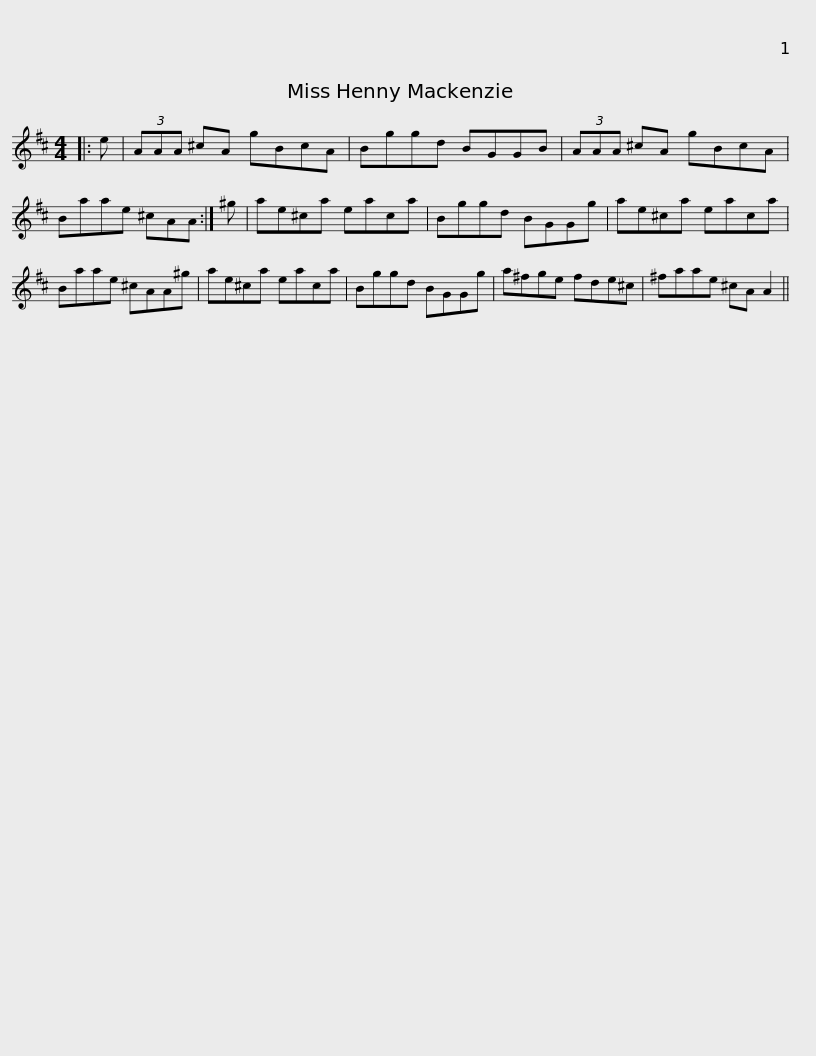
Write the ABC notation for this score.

X:1
L:1/8
M:4/4
I:linebreak $
K:D
V:1 treble
V:1
|: e | (3AAA ^cA gBcA | Bggd BGGB | (3AAA ^cA gBcA | Baae ^cAA :| %5
 ^g |$ ae^ca eaca | Bggd BGGg | ae^ca eaca | Baae ^cAA^g | %10
 ae^ca eaca |$ Bggd BGGg | a^fge fde^c | ^faae ^cA A2 || %14
